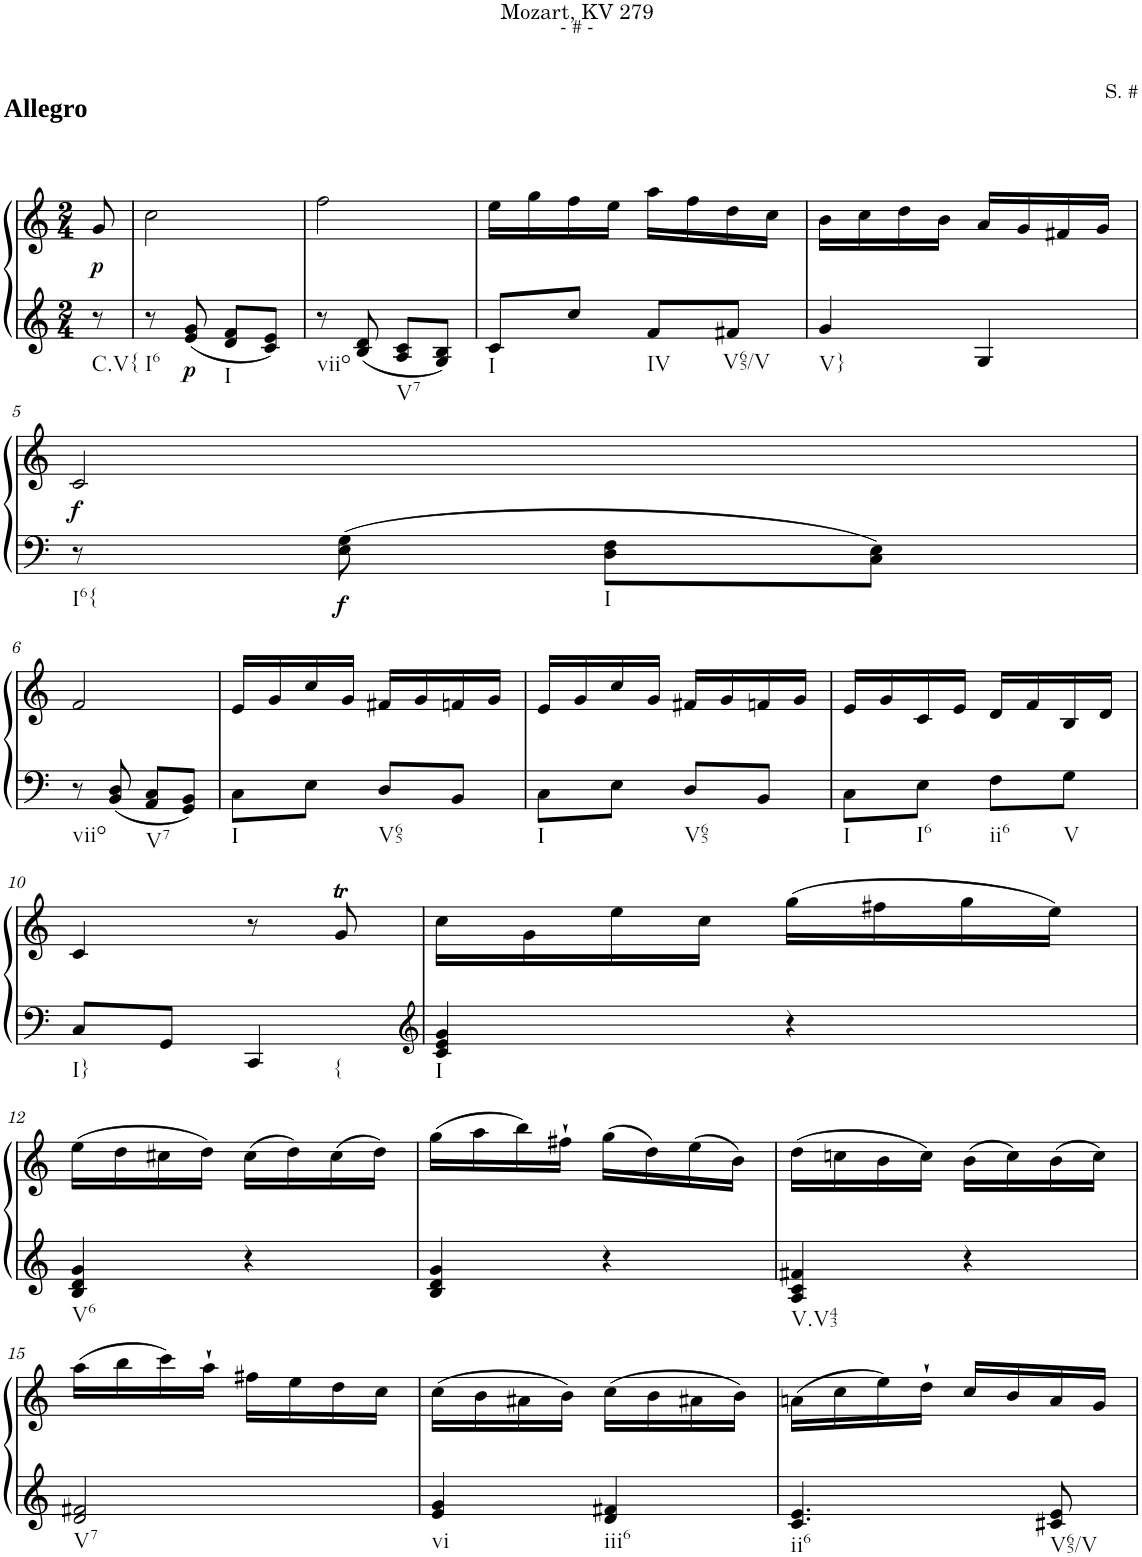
**kern	**kern	**dynam
*part1	*part1	*part1
*staff2	*staff1	*staff1/2
*I"Klavier linke Hand	*	*
*clefG2	*clefG2	*
*k[]	*k[]	*
*M2/4	*M2/4	*
=	=	=
!	!LO:TX:a:B:t=Allegro	!
!LO:TX:b:t=C.V{	!	!
!	!	!LO:DY:b
8r	8g/	p
=1	=1	=1
!LO:TX:b:t=I6	!	!
8r	2cc\	.
!	!	!LO:DY:b=2
8e/ 8g/	.	p
!LO:TX:b:t=I	!	!
8d/ 8f/L	.	.
8c/ 8e/J	.	.
=2	=2	=2
!LO:TX:b:t=viio	!	!
8r	2ff\	.
8B/ 8d/	.	.
!LO:TX:b:t=V7	!	!
8A/ 8c/L	.	.
8G/ 8B/J	.	.
=3	=3	=3
!LO:TX:b:t=I	!	!
8c/L	16ee\LL	.
.	16gg\	.
8cc/J	16ff\	.
.	16ee\JJ	.
!LO:TX:b:t=IV	!	!
8f/L	16aa\LL	.
.	16ff\	.
!LO:TX:b:t=V65/V	!	!
8f#X/J	16dd\	.
.	16cc\JJ	.
=4	=4	=4
!LO:TX:b:t=V}	!	!
4g/	16b\LL	.
.	16cc\	.
.	16dd\	.
.	16b\JJ	.
4G/	16a/LL	.
.	16g/	.
.	16f#X/	.
.	16g/JJ	.
!!LO:LB:g=z
=5	=5	=5
!LO:TX:b:t=I6{	!	!
!	!	!LO:DY:b
8r	2c/	f
!	!	!LO:DY:b=2
8E\ 8G\	.	f
!LO:TX:b:t=I	!	!
8D\ 8F\L	.	.
8C\ 8E\J	.	.
!!LO:LB:g=z
=6	=6	=6
!LO:TX:b:t=viio	!	!
8r	2f/	.
8BB/ 8D/	.	.
!LO:TX:b:t=V7	!	!
8AA/ 8C/L	.	.
8GG/ 8BB/J	.	.
=7	=7	=7
!LO:TX:b:t=I	!	!
8C\L	16e/LL	.
.	16g/	.
8E\J	16cc/	.
.	16g/JJ	.
!LO:TX:b:t=V65	!	!
8D/L	16f#X/LL	.
.	16g/	.
8BB/J	16fn/	.
.	16g/JJ	.
=8	=8	=8
!LO:TX:b:t=I	!	!
8C\L	16e/LL	.
.	16g/	.
8E\J	16cc/	.
.	16g/JJ	.
!LO:TX:b:t=V65	!	!
8D/L	16f#X/LL	.
.	16g/	.
8BB/J	16fn/	.
.	16g/JJ	.
=9	=9	=9
!LO:TX:b:t=I	!	!
8C\L	16e/LL	.
.	16g/	.
!LO:TX:b:t=I6	!	!
8E\J	16c/	.
.	16e/JJ	.
!LO:TX:b:t=ii6	!	!
8F\L	16d/LL	.
.	16f/	.
!LO:TX:b:t=V	!	!
8G\J	16B/	.
.	16d/JJ	.
!!LO:LB:g=z
=10	=10	=10
!LO:TX:b:t=I}	!	!
8C/L	4c/	.
8GG/J	.	.
!LO:TX:b:t={	!	!
4CC/	8r	.
.	8gT/	.
=11	=11	=11
*clefG2	*	*
!LO:TX:b:t=I	!	!
4c/ 4e/ 4g/	16cc\LL	.
.	16g\	.
.	16ee\	.
.	16cc\JJ	.
4r	(16gg\LL	.
.	16ff#X\	.
.	16gg\	.
.	16ee\JJ)	.
!!LO:LB:g=z
=12	=12	=12
!LO:TX:b:t=V6	!	!
4B/ 4d/ 4g/	(16ee\LL	.
.	16dd\	.
.	16cc#X\	.
.	16dd\JJ)	.
4r	(16cc#\LL	.
.	16dd\)	.
.	(16cc#\	.
.	16dd\JJ)	.
=13	=13	=13
4B/ 4d/ 4g/	(16gg\LL	.
.	16aa\	.
.	16bb\)	.
.	16ff#X`\JJ	.
4r	(16gg\LL	.
.	16dd\)	.
.	(16ee\	.
.	16b\JJ)	.
=14	=14	=14
!LO:TX:b:t=V.V43	!	!
4A/ 4c/ 4f#X/	(16dd\LL	.
.	16ccn\	.
.	16b\	.
.	16cc\JJ)	.
4r	(16b\LL	.
.	16cc\)	.
.	(16b\	.
.	16cc\JJ)	.
!!LO:LB:g=z
=15	=15	=15
!LO:TX:b:t=V7	!	!
2d/ 2f#X/	(16aa\LL	.
.	16bb\	.
.	16ccc\)	.
.	16aa`\JJ	.
.	16ff#X\LL	.
.	16ee\	.
.	16dd\	.
.	16cc\JJ	.
=16	=16	=16
!LO:TX:b:t=vi	!	!
4e/ 4g/	(16cc\LL	.
.	16b\	.
.	16a#X\	.
.	16b\JJ)	.
!LO:TX:b:t=iii6	!	!
4d/ 4f#X/	(16cc\LL	.
.	16b\	.
.	16a#X\	.
.	16b\JJ)	.
=17	=17	=17
!LO:TX:b:t=ii6	!	!
4.c/ 4.e/	(16an\LL	.
.	16cc\	.
.	16ee\)	.
.	16dd`\JJ	.
.	16cc/LL	.
.	16b/	.
!LO:TX:b:t=V65/V	!	!
8c#X/ 8e/	16a/	.
.	16g/JJ	.
=	=	=
*-	*-	*-
